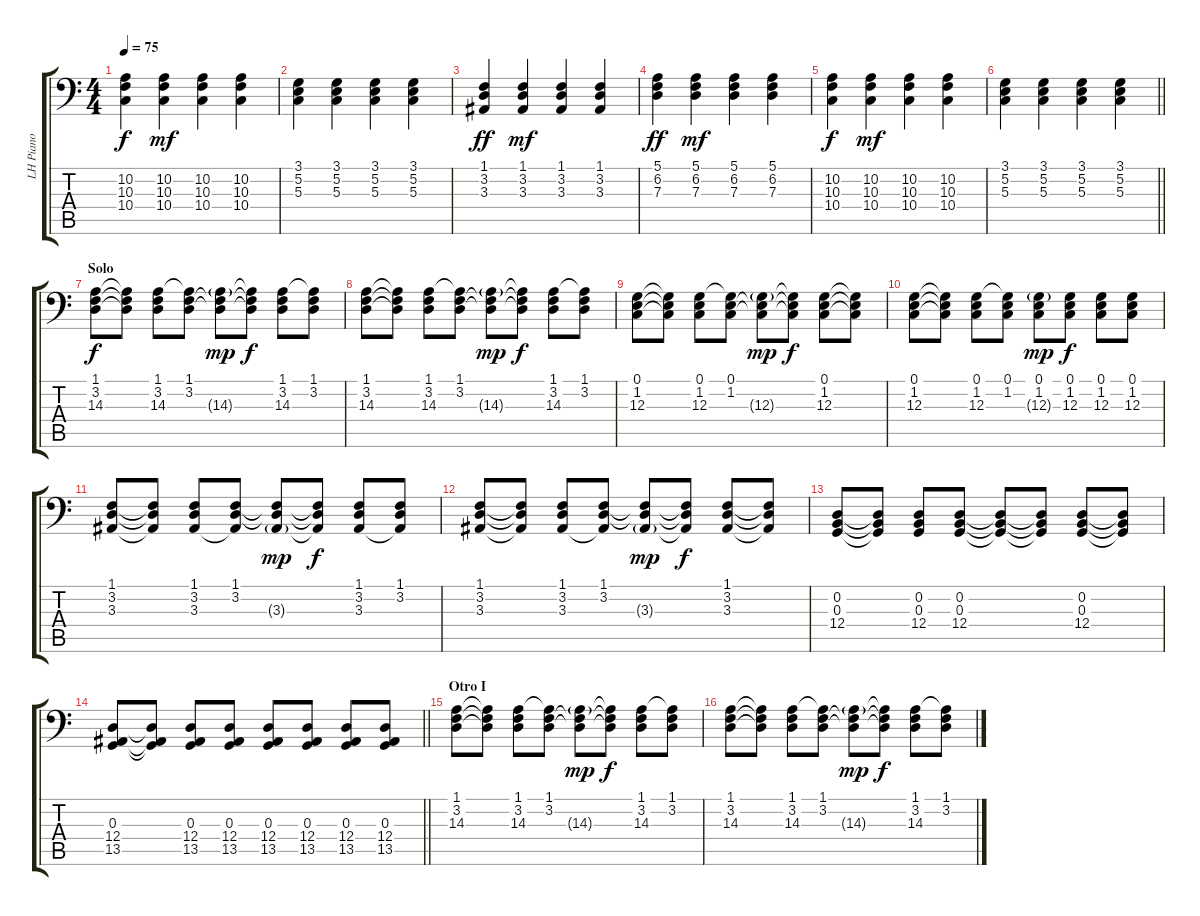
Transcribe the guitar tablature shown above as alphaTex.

\track ("LH Piano" "LH Piano") {instrument acousticgrandpiano}
\staff {score tabs}
\tuning (E3 B2 G2 D2 A1 E1) {hide}
\ts (4 4)
\tempo 75
\clef f4
\ks c
(10.2 10.3 10.4).4{dy f} (10.2 10.3 10.4).4{dy mf} (10.2 10.3 10.4).4 (10.2 10.3 10.4).4 |
(3.1 5.2 5.3).4 (3.1 5.2 5.3).4 (3.1 5.2 5.3).4 (3.1 5.2 5.3).4 |
(1.1 3.2 3.3).4{dy ff} (1.1 3.2 3.3).4{dy mf} (1.1 3.2 3.3).4 (1.1 3.2 3.3).4 |
(5.1 6.2 7.3).4{dy ff} (5.1 6.2 7.3).4{dy mf} (5.1 6.2 7.3).4 (5.1 6.2 7.3).4 |
(10.2 10.3 10.4).4{dy f} (10.2 10.3 10.4).4{dy mf} (10.2 10.3 10.4).4 (10.2 10.3 10.4).4 |
\barLineRight lightlight
(3.1 5.2 5.3).4 (3.1 5.2 5.3).4 (3.1 5.2 5.3).4 (3.1 5.2 5.3).4 |
\section ("" "Solo")
(1.1 3.2 14.3).8{dy f} (1.1{t} 3.2{t} 14.3{t}).8 (1.1 3.2 14.3).8 (1.1 3.2 14.3{t}).8 (1.1{t} 3.2{t} 14.3{g}).8{dy mp} (1.1{t} 3.2{t} 14.3{t}).8{dy f} (1.1 3.2 14.3).8 (1.1 3.2 14.3{t}).8 |
(1.1 3.2 14.3).8 (1.1{t} 3.2{t} 14.3{t}).8 (1.1 3.2 14.3).8 (1.1 3.2 14.3{t}).8 (1.1{t} 3.2{t} 14.3{g}).8{dy mp} (1.1{t} 3.2{t} 14.3{t}).8{dy f} (1.1 3.2 14.3).8 (1.1 3.2 14.3{t}).8 |
(0.1 1.2 12.3).8 (0.1{t} 1.2{t} 12.3{t}).8 (0.1 1.2 12.3).8 (0.1 1.2 12.3{t}).8 (0.1{t} 1.2{t} 12.3{g}).8{dy mp} (0.1{t} 1.2{t} 12.3{t}).8{dy f} (0.1 1.2 12.3).8 (0.1{t} 1.2{t} 12.3{t}).8 |
(0.1 1.2 12.3).8 (0.1{t} 1.2{t} 12.3{t}).8 (0.1 1.2 12.3).8 (0.1 1.2 12.3{t}).8 (0.1 1.2 12.3{g}).8{dy mp} (0.1 1.2 12.3).8{dy f} (0.1 1.2 12.3).8 (0.1 1.2 12.3).8 |
(1.1 3.2 3.3).8 (1.1{t} 3.2{t} 3.3{t}).8 (1.1 3.2 3.3).8 (1.1 3.2 3.3{t}).8 (1.1{t} 3.2{t} 3.3{g}).8{dy mp} (1.1{t} 3.2{t} 3.3{t}).8{dy f} (1.1 3.2 3.3).8 (1.1 3.2 3.3{t}).8 |
(1.1 3.2 3.3).8 (1.1{t} 3.2{t} 3.3{t}).8 (1.1 3.2 3.3).8 (1.1 3.2 3.3{t}).8 (1.1{t} 3.2{t} 3.3{g}).8{dy mp} (1.1{t} 3.2{t} 3.3{t}).8{dy f} (1.1 3.2 3.3).8 (1.1{t} 3.2{t} 3.3{t}).8 |
(0.2 0.3 12.4).8 (0.2{t} 0.3{t} 12.4{t}).8 (0.2 0.3 12.4).8 (0.2 0.3 12.4).8 (0.2{t} 0.3{t} 12.4{t}).8 (0.2{t} 0.3{t} 12.4{t}).8 (0.2 0.3 12.4).8 (0.2{t} 0.3{t} 12.4{t}).8 |
\barLineRight lightlight
(0.3 12.4 13.5).8 (0.3{t} 12.4{t} 13.5{t}).8 (0.3 12.4 13.5).8 (0.3 12.4 13.5).8 (0.3 12.4 13.5).8 (0.3 12.4 13.5).8 (0.3 12.4 13.5).8 (0.3 12.4 13.5).8 |
\section ("" "Otro I")
(1.1 3.2 14.3).8 (1.1{t} 3.2{t} 14.3{t}).8 (1.1 3.2 14.3).8 (1.1 3.2 14.3{t}).8 (1.1{t} 3.2{t} 14.3{g}).8{dy mp} (1.1{t} 3.2{t} 14.3{t}).8{dy f} (1.1 3.2 14.3).8 (1.1 3.2 14.3{t}).8 |
(1.1 3.2 14.3).8 (1.1{t} 3.2{t} 14.3{t}).8 (1.1 3.2 14.3).8 (1.1 3.2 14.3{t}).8 (1.1{t} 3.2{t} 14.3{g}).8{dy mp} (1.1{t} 3.2{t} 14.3{t}).8{dy f} (1.1 3.2 14.3).8 (1.1 3.2 14.3{t}).8
